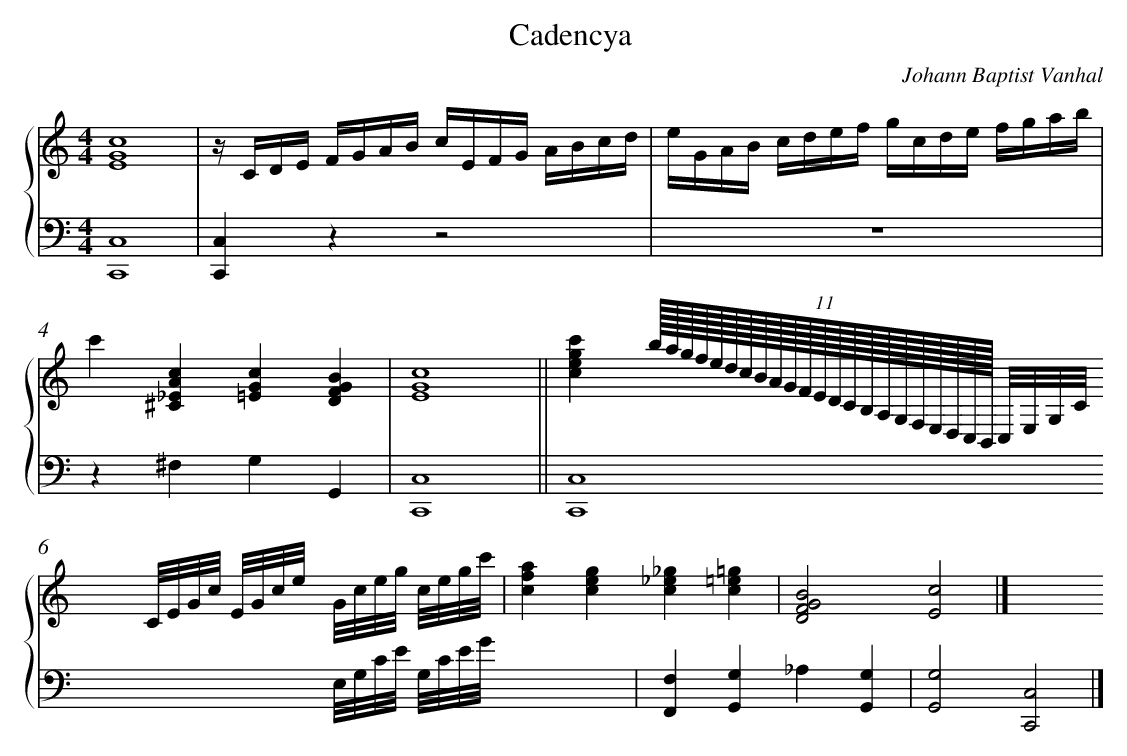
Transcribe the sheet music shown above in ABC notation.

X:1
T: Cadencya
C: Johann Baptist Vanhal
L: 1/16
M: 4/4
%%staves {1 2}
V: 1 clef=treble
V: 2 clef=bass
K: C
[V:1] [c16G16E16] |
[V:2] [C,16C,,16] |
[V:1] z CDE FGAB cEFG ABcd |
[V:2] [C,4C,,4]z4z8 |
[V:1] eGAB cdef gcde fgab |
[V:2] z16 |
[V:1] c'4[c4A4_E4^C4][c4G4=E4][B4G4F4D4] |
[V:2] z4^F,4G,4G,,4 |
[V:1] [c16G16E16] ||
[V:2] [C,16C,,16] ||
[V:1] [c'4g4e4c4](11:8:22b/8a/8g/8f/8e/8d/8c/8B/8A/8G/8F/8E/8D/8C/8B,/8A,/8G,/8F,/8E,/8D,/8C,/8B,,/8 C,/E,/G,/C/ [|]
[V:2] [C,16C,,16] [|]
[V:1] x4C/E/G/c/ E/G/c/e/ G/c/e/g/ c/e/g/c'/ |
[V:2] E,/G,/C/E/ G,/C/E/G/x8 |
[V:1] [a4f4c4][g4e4c4][_g4_e4c4][=g4=e4c4] |
[V:2] [F,4F,,4][G,4G,,4]_A,4[G,4G,,4] |
[V:1] [B8G8F8D8][c8E8] |]
[V:2] [G,8G,,8][C,8C,,8] |]
